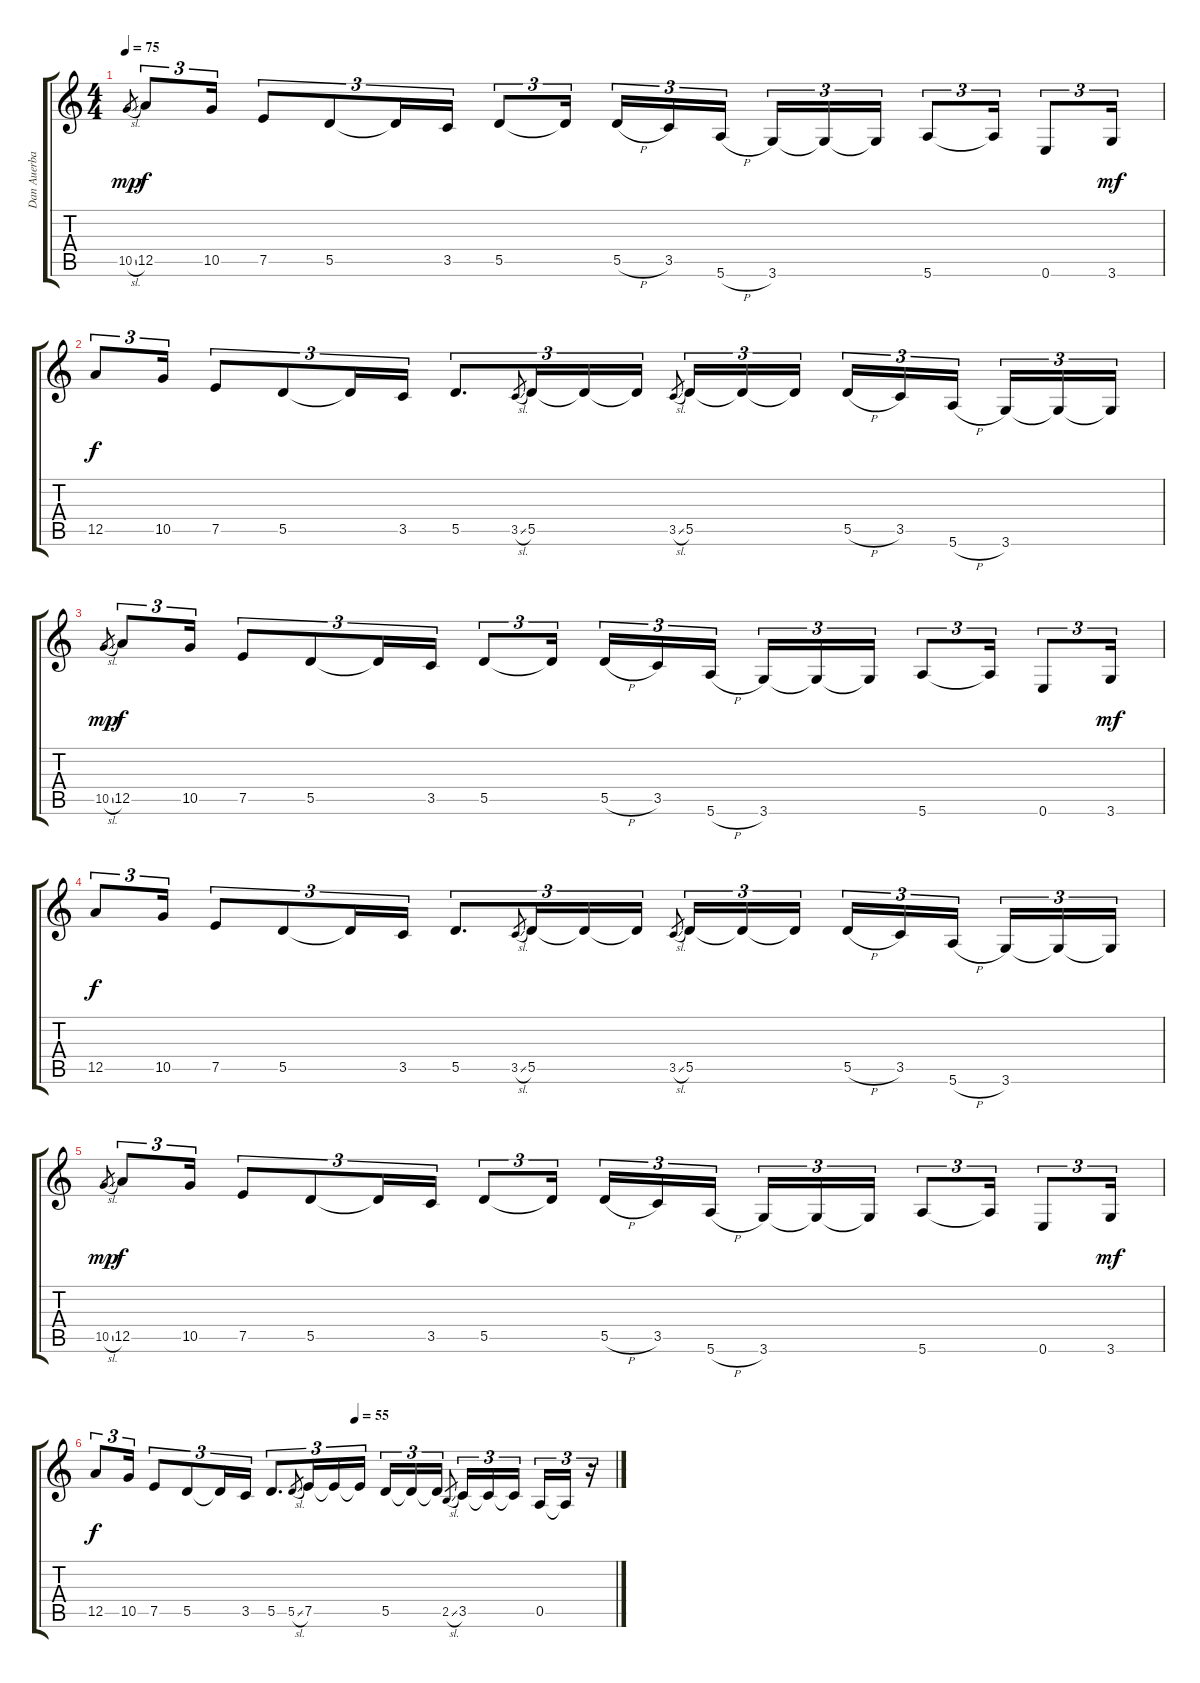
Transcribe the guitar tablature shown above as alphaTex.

\track ("Dan Auerbach - Guitar II" "Dan Auerba") {instrument distortionguitar}
\staff {score tabs}
\tuning (E4 B3 G3 D3 A2 E2) {hide}
\ts (4 4)
\tempo 75
\clef g2
\ks c
10.5{sl}.8{gr dy mp} 12.5.8{tu (3 2) dy f} 10.5.16{tu (3 2)} 7.5.8{tu (3 2)} 5.5.8{tu (3 2)} 5.5{t}.16{tu (3 2)} 3.5.16{tu (3 2)} 5.5.8{tu (3 2)} 5.5{t}.16{tu (3 2)} 5.5{h}.16{tu (3 2)} 3.5.16{tu (3 2)} 5.6{h}.16{tu (3 2) beam splitsecondary} 3.6.16{tu (3 2)} 3.6{t}.16{tu (3 2)} 3.6{t}.16{tu (3 2)} 5.6.8{tu (3 2)} 5.6{t}.16{tu (3 2)} 0.6.8{tu (3 2)} 3.6.16{tu (3 2) dy mf} |
12.5.8{tu (3 2) dy f} 10.5.16{tu (3 2)} 7.5.8{tu (3 2)} 5.5.8{tu (3 2)} 5.5{t}.16{tu (3 2)} 3.5.16{tu (3 2)} 5.5.8{d tu (3 2)} 3.5{sl}.8{gr} 5.5.16{tu (3 2)} 5.5{t}.16{tu (3 2)} 5.5{t}.16{tu (3 2)} 3.5{sl}.8{gr beam splitsecondary} 5.5.16{tu (3 2)} 5.5{t}.16{tu (3 2)} 5.5{t}.16{tu (3 2)} 5.5{h}.16{tu (3 2)} 3.5.16{tu (3 2)} 5.6{h}.16{tu (3 2) beam splitsecondary} 3.6.16{tu (3 2)} 3.6{t}.16{tu (3 2)} 3.6{t}.16{tu (3 2)} |
10.5{sl}.8{gr dy mp} 12.5.8{tu (3 2) dy f} 10.5.16{tu (3 2)} 7.5.8{tu (3 2)} 5.5.8{tu (3 2)} 5.5{t}.16{tu (3 2)} 3.5.16{tu (3 2)} 5.5.8{tu (3 2)} 5.5{t}.16{tu (3 2)} 5.5{h}.16{tu (3 2)} 3.5.16{tu (3 2)} 5.6{h}.16{tu (3 2) beam splitsecondary} 3.6.16{tu (3 2)} 3.6{t}.16{tu (3 2)} 3.6{t}.16{tu (3 2)} 5.6.8{tu (3 2)} 5.6{t}.16{tu (3 2)} 0.6.8{tu (3 2)} 3.6.16{tu (3 2) dy mf} |
12.5.8{tu (3 2) dy f} 10.5.16{tu (3 2)} 7.5.8{tu (3 2)} 5.5.8{tu (3 2)} 5.5{t}.16{tu (3 2)} 3.5.16{tu (3 2)} 5.5.8{d tu (3 2)} 3.5{sl}.8{gr} 5.5.16{tu (3 2)} 5.5{t}.16{tu (3 2)} 5.5{t}.16{tu (3 2)} 3.5{sl}.8{gr beam splitsecondary} 5.5.16{tu (3 2)} 5.5{t}.16{tu (3 2)} 5.5{t}.16{tu (3 2)} 5.5{h}.16{tu (3 2)} 3.5.16{tu (3 2)} 5.6{h}.16{tu (3 2) beam splitsecondary} 3.6.16{tu (3 2)} 3.6{t}.16{tu (3 2)} 3.6{t}.16{tu (3 2)} |
10.5{sl}.8{gr dy mp} 12.5.8{tu (3 2) dy f} 10.5.16{tu (3 2)} 7.5.8{tu (3 2)} 5.5.8{tu (3 2)} 5.5{t}.16{tu (3 2)} 3.5.16{tu (3 2)} 5.5.8{tu (3 2)} 5.5{t}.16{tu (3 2)} 5.5{h}.16{tu (3 2)} 3.5.16{tu (3 2)} 5.6{h}.16{tu (3 2) beam splitsecondary} 3.6.16{tu (3 2)} 3.6{t}.16{tu (3 2)} 3.6{t}.16{tu (3 2)} 5.6.8{tu (3 2)} 5.6{t}.16{tu (3 2)} 0.6.8{tu (3 2)} 3.6.16{tu (3 2) dy mf} |
\tempo (55 0.5)
12.5.8{tu (3 2) dy f} 10.5.16{tu (3 2)} 7.5.8{tu (3 2)} 5.5.8{tu (3 2)} 5.5{t}.16{tu (3 2)} 3.5.16{tu (3 2)} 5.5.8{d tu (3 2)} 5.5{sl}.8{gr} 7.5.16{tu (3 2)} 7.5{t}.16{tu (3 2)} 7.5{t}.16{tu (3 2) beam splitsecondary} 5.5.16{tu (3 2)} 5.5{t}.16{tu (3 2)} 5.5{t}.16{tu (3 2)} 2.5{sl}.8{gr} 3.5.16{tu (3 2)} 3.5{t}.16{tu (3 2)} 3.5{t}.16{tu (3 2) beam splitsecondary} 0.5.16{tu (3 2)} 0.5{t}.16{tu (3 2)} r.16{tu (3 2)}
